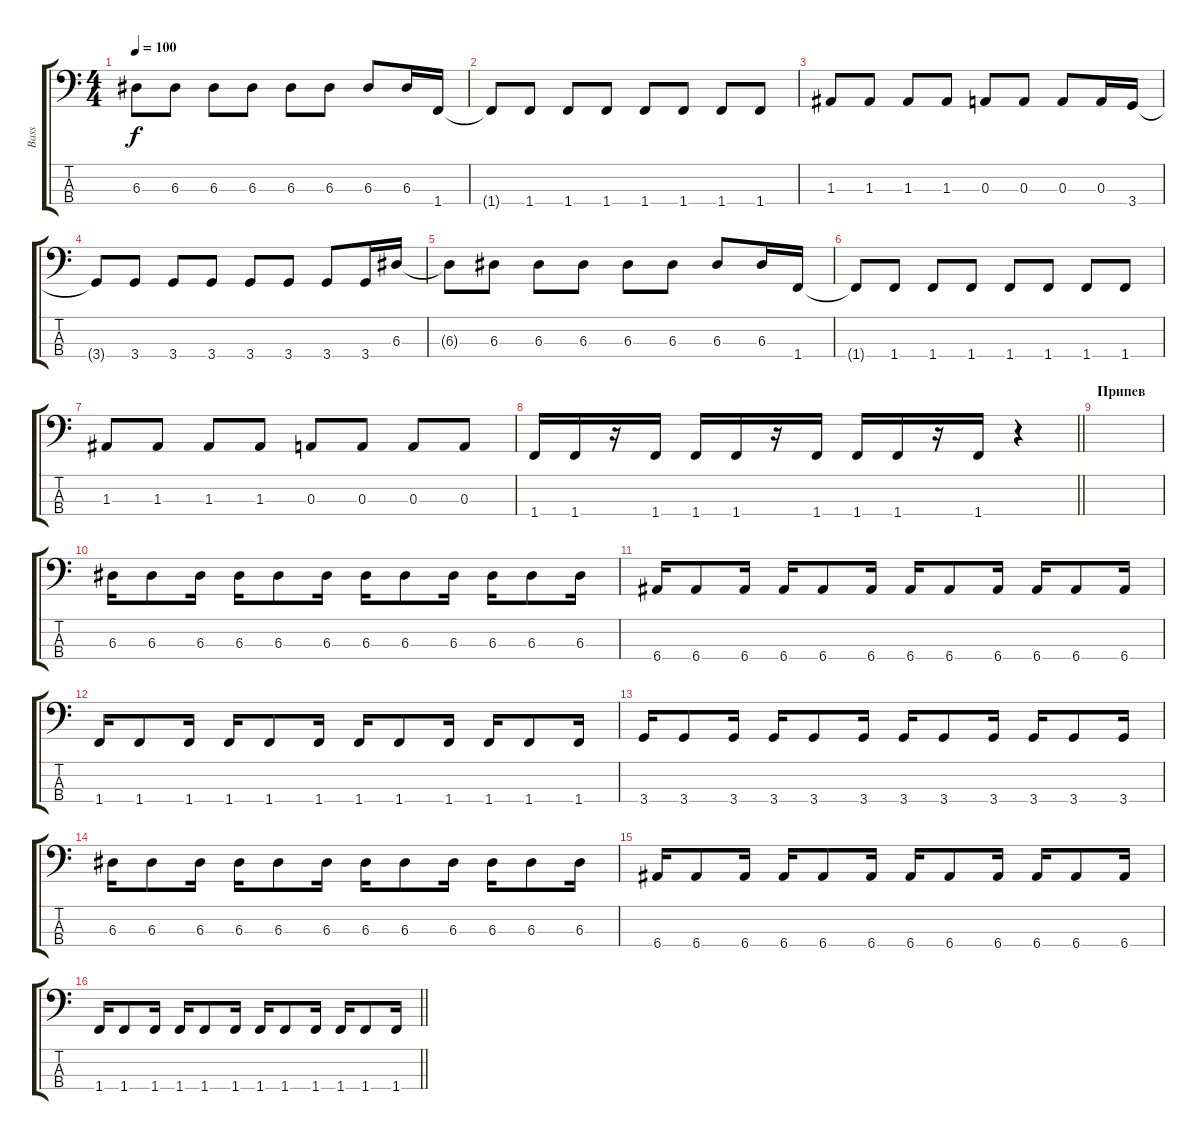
\track ("Bass" "Bass") {instrument electricbasspick}
\staff {score tabs}
\tuning (G2 D2 A1 E1) {hide}
\ts (4 4)
\tempo 100
\clef f4
\ks c
6.3{t}.8{dy f} 6.3.8 6.3.8 6.3.8 6.3.8 6.3.8 6.3.8 6.3.16 1.4.16 |
1.4{t}.8 1.4.8 1.4.8 1.4.8 1.4.8 1.4.8 1.4.8 1.4.8 |
1.3.8 1.3.8 1.3.8 1.3.8 0.3.8 0.3.8 0.3.8 0.3.16 3.4.16 |
3.4{t}.8 3.4.8 3.4.8 3.4.8 3.4.8 3.4.8 3.4.8 3.4.16 6.3.16 |
6.3{t}.8 6.3.8 6.3.8 6.3.8 6.3.8 6.3.8 6.3.8 6.3.16 1.4.16 |
1.4{t}.8 1.4.8 1.4.8 1.4.8 1.4.8 1.4.8 1.4.8 1.4.8 |
1.3.8 1.3.8 1.3.8 1.3.8 0.3.8 0.3.8 0.3.8 0.3.8 |
\barLineRight lightlight
1.4.16 1.4.16 r.16 1.4.16 1.4.16 1.4.16 r.16 1.4.16 1.4.16 1.4.16 r.16 1.4.16 r.4 |
\section ("" "Припев")
|
6.3.16 6.3.8 6.3.16 6.3.16 6.3.8 6.3.16 6.3.16 6.3.8 6.3.16 6.3.16 6.3.8 6.3.16 |
6.4.16 6.4.8 6.4.16 6.4.16 6.4.8 6.4.16 6.4.16 6.4.8 6.4.16 6.4.16 6.4.8 6.4.16 |
1.4.16 1.4.8 1.4.16 1.4.16 1.4.8 1.4.16 1.4.16 1.4.8 1.4.16 1.4.16 1.4.8 1.4.16 |
3.4.16 3.4.8 3.4.16 3.4.16 3.4.8 3.4.16 3.4.16 3.4.8 3.4.16 3.4.16 3.4.8 3.4.16 |
6.3.16 6.3.8 6.3.16 6.3.16 6.3.8 6.3.16 6.3.16 6.3.8 6.3.16 6.3.16 6.3.8 6.3.16 |
6.4.16 6.4.8 6.4.16 6.4.16 6.4.8 6.4.16 6.4.16 6.4.8 6.4.16 6.4.16 6.4.8 6.4.16 |
\barLineRight lightlight
1.4.16 1.4.8 1.4.16 1.4.16 1.4.8 1.4.16 1.4.16 1.4.8 1.4.16 1.4.16 1.4.8 1.4.16
